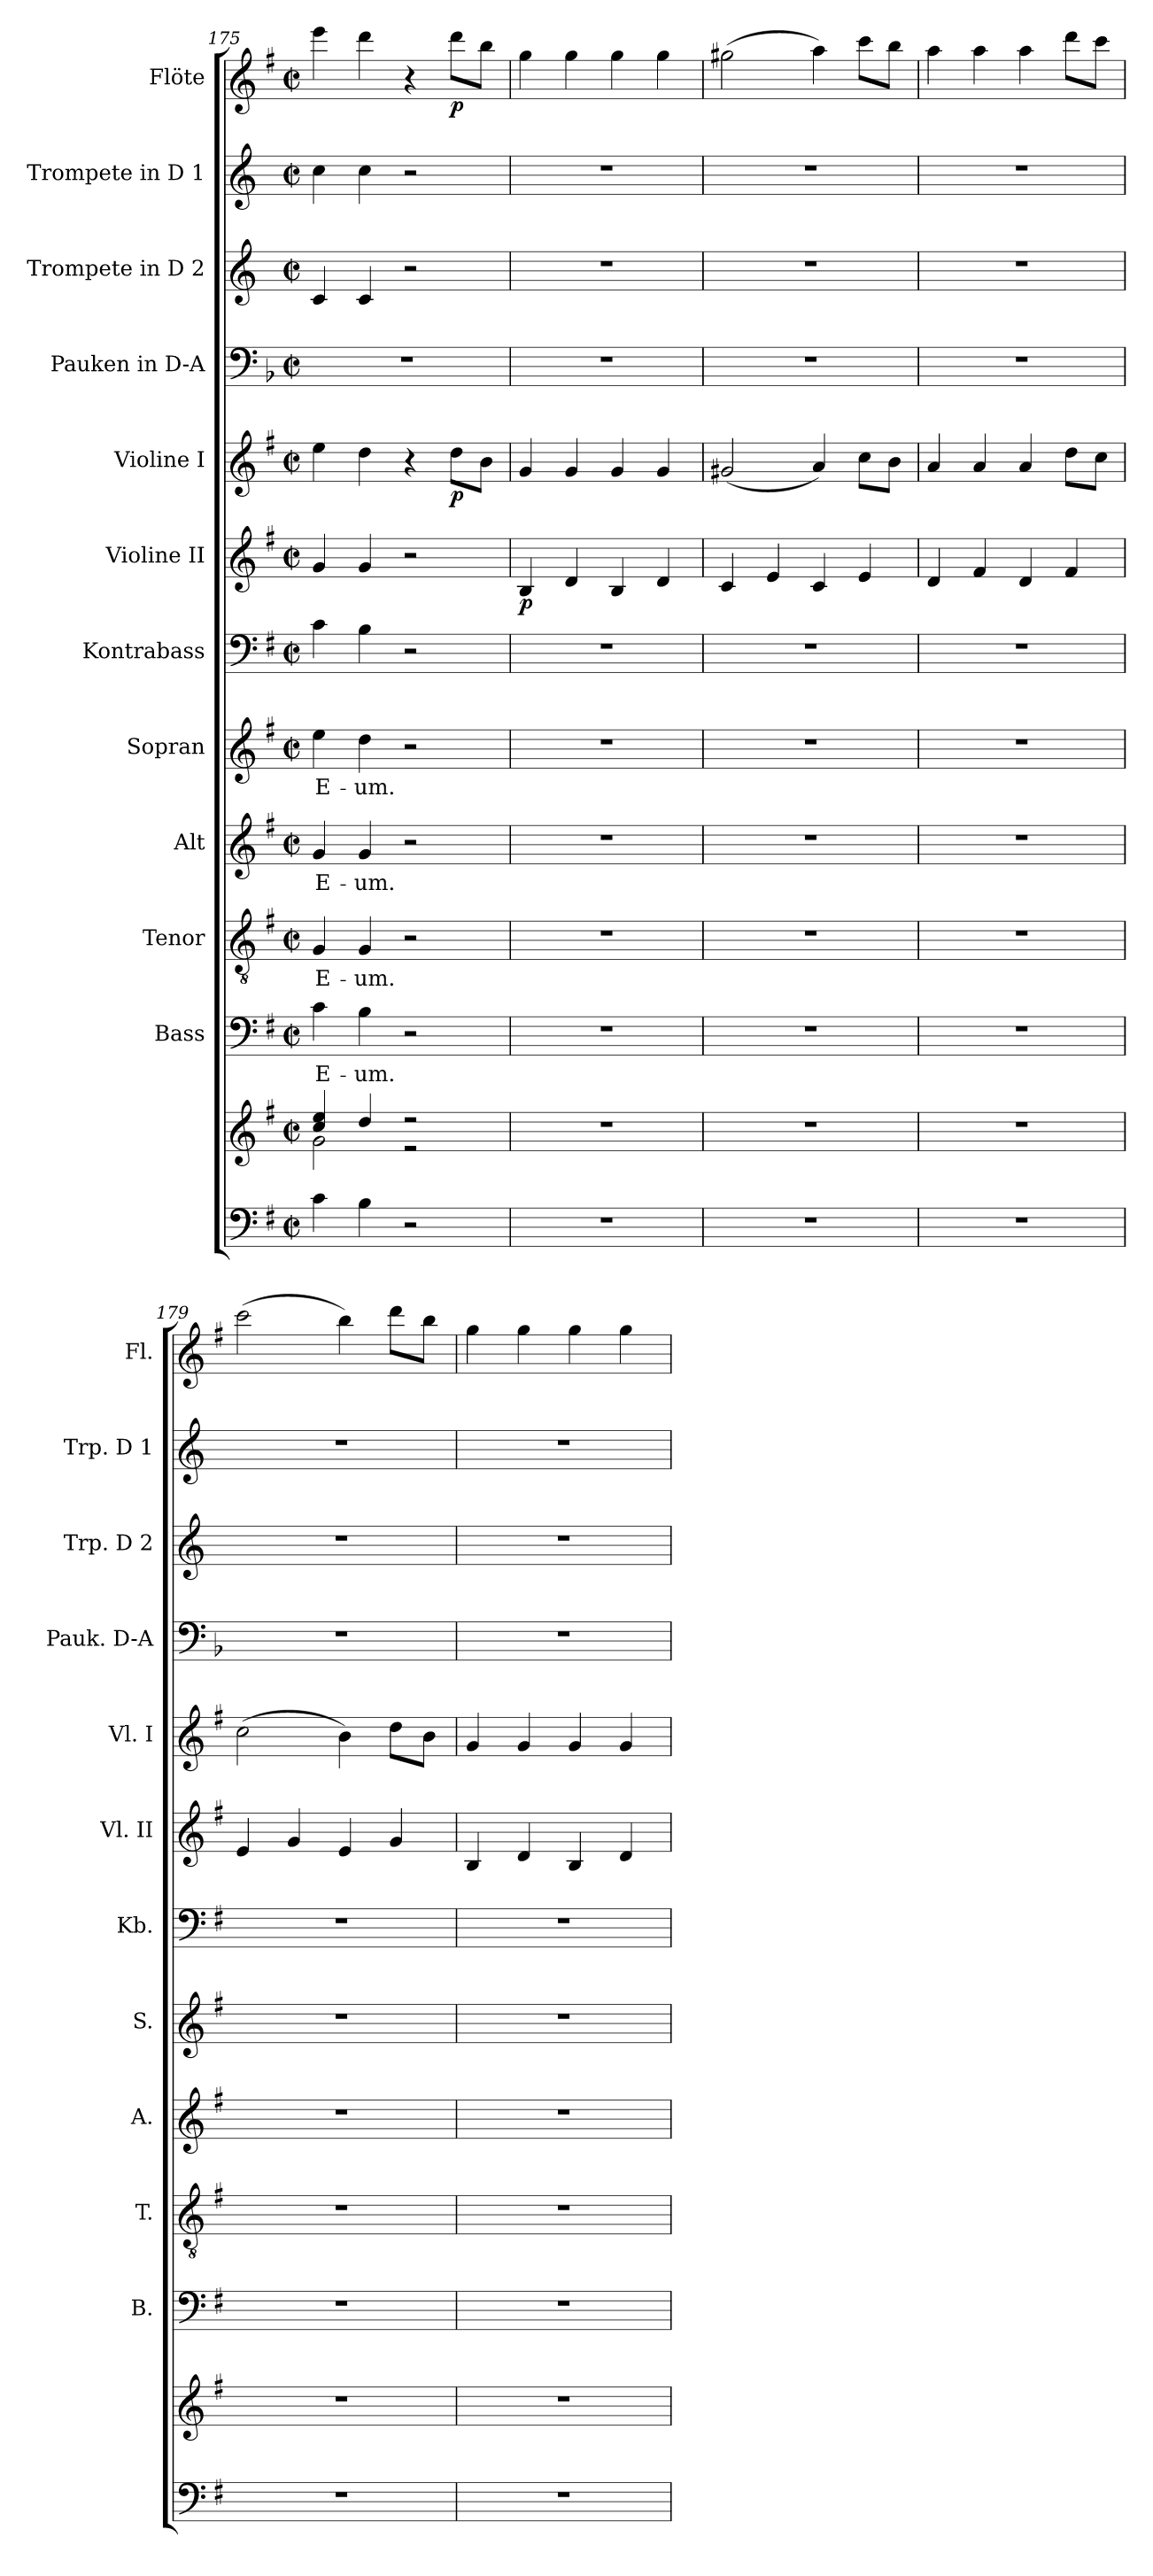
**kern	**kern	**kern	**text	**kern	**text	**kern	**text	**kern	**text	**kern	**kern	**dynam	**kern	**dynam	**kern	**kern	**kern	**kern	**dynam
*part12	*part12	*part11	*part11	*part10	*part10	*part9	*part9	*part8	*part8	*part7	*part6	*part6	*part5	*part5	*part4	*part3	*part2	*part1	*part1
*staff13	*staff12	*staff11	*staff11	*staff10	*staff10	*staff9	*staff9	*staff8	*staff8	*staff7	*staff6	*staff6	*staff5	*staff5	*staff4	*staff3	*staff2	*staff1	*staff1
*	*	*I"Bass	*	*I"Tenor	*	*I"Alt	*	*I"Sopran	*	*I"Kontrabass	*I"Violine II	*	*I"Violine I	*	*I"Pauken in D-A	*I"Trompete in D 2	*I"Trompete in D 1	*I"Flöte	*
*	*	*I'B.	*	*I'T.	*	*I'A.	*	*I'S.	*	*I'Kb.	*I'Vl. II	*	*I'Vl. I	*	*I'Pauk. D-A	*I'Trp. D 2	*I'Trp. D 1	*I'Fl.	*
*clefF4	*clefG2	*clefF4	*	*clefGv2	*	*clefG2	*	*clefG2	*	*clefF4	*clefG2	*	*clefG2	*	*clefF4	*clefG2	*clefG2	*clefG2	*
*	*	*	*	*	*	*	*	*	*	*ITrd7c12	*	*	*	*	*ITrd-1c-2	*ITrd3c5	*ITrd3c5	*	*
*k[f#]	*k[f#]	*k[f#]	*	*k[f#]	*	*k[f#]	*	*k[f#]	*	*k[f#]	*k[f#]	*	*k[f#]	*	*k[f#]	*k[f#]	*k[f#]	*k[f#]	*
*G:	*G:	*G:	*	*G:	*	*G:	*	*G:	*	*G:	*G:	*	*G:	*	*G:	*G:	*G:	*G:	*
*M2/2	*M2/2	*M2/2	*	*M2/2	*	*M2/2	*	*M2/2	*	*M2/2	*M2/2	*	*M2/2	*	*M2/2	*M2/2	*M2/2	*M2/2	*
*met(c|)	*met(c|)	*met(c|)	*	*met(c|)	*	*met(c|)	*	*met(c|)	*	*met(c|)	*met(c|)	*	*met(c|)	*	*met(c|)	*met(c|)	*met(c|)	*met(c|)	*
=175	=175	=175	=175	=175	=175	=175	=175	=175	=175	=175	=175	=175	=175	=175	=175	=175	=175	=175	=175
*	*^	*	*	*	*	*	*	*	*	*	*	*	*	*	*	*	*	*	*
!	!	!	!	!LO:LY:b	!	!LO:LY:b	!	!LO:LY:b	!	!LO:LY:b	!	!	!	!	!	!	!	!	!	!
4c\	4cc/ 4ee/	2g\	4c\	E-	4G/	E-	4g/	E-	4ee\	E-	4C\	4g/	.	4ee\	.	1r	4G/	4g\	4eee\	.
!	!	!	!	!LO:LY:b	!	!LO:LY:b	!	!LO:LY:b	!	!LO:LY:b	!	!	!	!	!	!	!	!	!	!
4B\	4dd/	.	4B\	-um.	4G/	-um.	4g/	-um.	4dd\	-um.	4BB\	4g/	.	4dd\	.	.	4G/	4g\	4ddd\	.
2r	2r	2r	2r	.	2r	.	2r	.	2r	.	2r	2r	.	4r	.	.	2r	2r	4r	.
!	!	!	!	!	!	!	!	!	!	!	!	!	!	!	!LO:DY:b	!	!	!	!	!LO:DY:b
.	.	.	.	.	.	.	.	.	.	.	.	.	.	8dd\L	p	.	.	.	8ddd\L	p
.	.	.	.	.	.	.	.	.	.	.	.	.	.	8b\J	.	.	.	.	8bb\J	.
*	*v	*v	*	*	*	*	*	*	*	*	*	*	*	*	*	*	*	*	*	*
=176	=176	=176	=176	=176	=176	=176	=176	=176	=176	=176	=176	=176	=176	=176	=176	=176	=176	=176	=176
!	!	!	!	!	!	!	!	!	!	!	!	!LO:DY:b	!	!	!	!	!	!	!
1r	1r	1r	.	1r	.	1r	.	1r	.	1r	4B/	p	4g/	.	1r	1r	1r	4gg\	.
.	.	.	.	.	.	.	.	.	.	.	4d/	.	4g/	.	.	.	.	4gg\	.
.	.	.	.	.	.	.	.	.	.	.	4B/	.	4g/	.	.	.	.	4gg\	.
.	.	.	.	.	.	.	.	.	.	.	4d/	.	4g/	.	.	.	.	4gg\	.
=177	=177	=177	=177	=177	=177	=177	=177	=177	=177	=177	=177	=177	=177	=177	=177	=177	=177	=177	=177
1r	1r	1r	.	1r	.	1r	.	1r	.	1r	4c/	.	(<2g#X/	.	1r	1r	1r	(>2gg#X\	.
.	.	.	.	.	.	.	.	.	.	.	4e/	.	.	.	.	.	.	.	.
.	.	.	.	.	.	.	.	.	.	.	4c/	.	4a/)	.	.	.	.	4aa\)	.
.	.	.	.	.	.	.	.	.	.	.	4e/	.	8cc\L	.	.	.	.	8ccc\L	.
.	.	.	.	.	.	.	.	.	.	.	.	.	8b\J	.	.	.	.	8bb\J	.
!!LO:PB:g=z
=178	=178	=178	=178	=178	=178	=178	=178	=178	=178	=178	=178	=178	=178	=178	=178	=178	=178	=178	=178
1r	1r	1r	.	1r	.	1r	.	1r	.	1r	4d/	.	4a/	.	1r	1r	1r	4aa\	.
.	.	.	.	.	.	.	.	.	.	.	4f#/	.	4a/	.	.	.	.	4aa\	.
.	.	.	.	.	.	.	.	.	.	.	4d/	.	4a/	.	.	.	.	4aa\	.
.	.	.	.	.	.	.	.	.	.	.	4f#/	.	8dd\L	.	.	.	.	8ddd\L	.
.	.	.	.	.	.	.	.	.	.	.	.	.	8cc\J	.	.	.	.	8ccc\J	.
=179	=179	=179	=179	=179	=179	=179	=179	=179	=179	=179	=179	=179	=179	=179	=179	=179	=179	=179	=179
1r	1r	1r	.	1r	.	1r	.	1r	.	1r	4e/	.	(>2cc\	.	1r	1r	1r	(>2ccc\	.
.	.	.	.	.	.	.	.	.	.	.	4g/	.	.	.	.	.	.	.	.
.	.	.	.	.	.	.	.	.	.	.	4e/	.	4b\)	.	.	.	.	4bb\)	.
.	.	.	.	.	.	.	.	.	.	.	4g/	.	8dd\L	.	.	.	.	8ddd\L	.
.	.	.	.	.	.	.	.	.	.	.	.	.	8b\J	.	.	.	.	8bb\J	.
=180	=180	=180	=180	=180	=180	=180	=180	=180	=180	=180	=180	=180	=180	=180	=180	=180	=180	=180	=180
1r	1r	1r	.	1r	.	1r	.	1r	.	1r	4B/	.	4g/	.	1r	1r	1r	4gg\	.
.	.	.	.	.	.	.	.	.	.	.	4d/	.	4g/	.	.	.	.	4gg\	.
.	.	.	.	.	.	.	.	.	.	.	4B/	.	4g/	.	.	.	.	4gg\	.
.	.	.	.	.	.	.	.	.	.	.	4d/	.	4g/	.	.	.	.	4gg\	.
=	=	=	=	=	=	=	=	=	=	=	=	=	=	=	=	=	=	=	=
*-	*-	*-	*-	*-	*-	*-	*-	*-	*-	*-	*-	*-	*-	*-	*-	*-	*-	*-	*-
